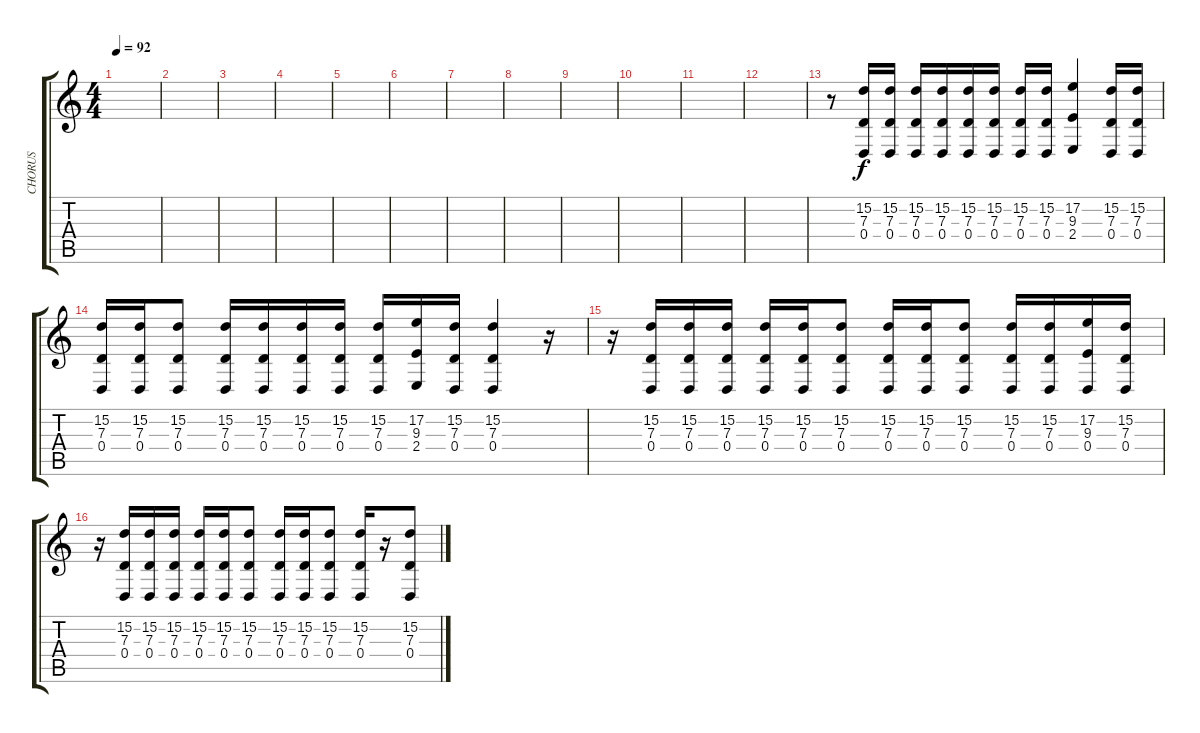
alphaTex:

\track ("CHORUS" "CHORUS") {instrument pizzicatostrings}
\staff {score tabs}
\tuning (E4 B3 G3 D3 A2 E2) {hide}
\ts (4 4)
\tempo 92
\clef g2
\ks c
|
|
|
|
|
|
|
|
|
|
|
|
r.8{volume 16} (15.2 7.3 0.4).16 (15.2 7.3 0.4).16 (15.2 7.3 0.4).16 (15.2 7.3 0.4).16 (15.2 7.3 0.4).16 (15.2 7.3 0.4).16 (15.2 7.3 0.4).16 (15.2 7.3 0.4).16 (17.2 9.3 2.4).4 (15.2 7.3 0.4).16 (15.2 7.3 0.4).16 |
(15.2 7.3 0.4).16 (15.2 7.3 0.4).16 (15.2 7.3 0.4).8 (15.2 7.3 0.4).16 (15.2 7.3 0.4).16 (15.2 7.3 0.4).16 (15.2 7.3 0.4).16 (15.2 7.3 0.4).16 (17.2 9.3 2.4).16 (15.2 7.3 0.4).16 (15.2 7.3 0.4).4 r.16 |
r.16 (15.2 7.3 0.4).16 (15.2 7.3 0.4).16 (15.2 7.3 0.4).16 (15.2 7.3 0.4).16 (15.2 7.3 0.4).16 (15.2 7.3 0.4).8 (15.2 7.3 0.4).16 (15.2 7.3 0.4).16 (15.2 7.3 0.4).8 (15.2 7.3 0.4).16 (15.2 7.3 0.4).16 (17.2 9.3 0.4).16 (15.2 7.3 0.4).16 |
r.16 (15.2 7.3 0.4).16 (15.2 7.3 0.4).16 (15.2 7.3 0.4).16 (15.2 7.3 0.4).16 (15.2 7.3 0.4).16 (15.2 7.3 0.4).8 (15.2 7.3 0.4).16 (15.2 7.3 0.4).16 (15.2 7.3 0.4).8 (15.2 7.3 0.4).16 r.16 (15.2 7.3 0.4).8
